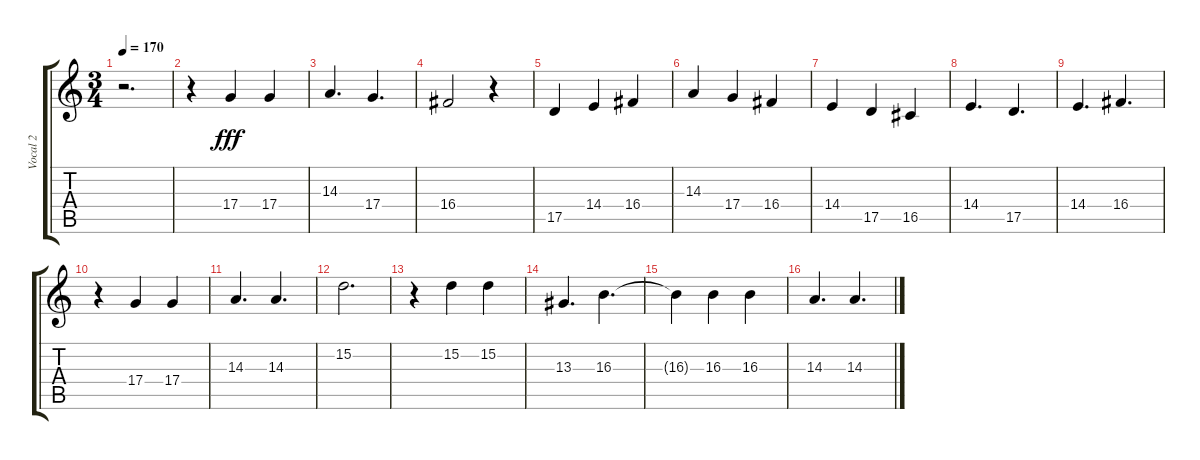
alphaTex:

\track ("Vocal 2" "Vocal 2") {instrument synthvoice}
\staff {score tabs}
\tuning (E4 B3 G3 D3 A2 E2) {hide}
\ts (3 4)
\tempo 170
\clef g2
\ks c
r.2{d dy fff} |
r.4 17.4.4 17.4.4 |
14.3.4{d} 17.4.4{d} |
16.4.2 r.4 |
17.5.4 14.4.4 16.4.4 |
14.3.4 17.4.4 16.4.4 |
14.4.4 17.5.4 16.5.4 |
14.4.4{d} 17.5.4{d} |
14.4.4{d} 16.4.4{d} |
r.4 17.4.4 17.4.4 |
14.3.4{d} 14.3.4{d} |
15.2.2{d} |
r.4 15.2.4 15.2.4 |
13.3.4{d} 16.3.4{d} |
16.3{t}.4 16.3.4 16.3.4 |
14.3.4{d} 14.3.4{d}
